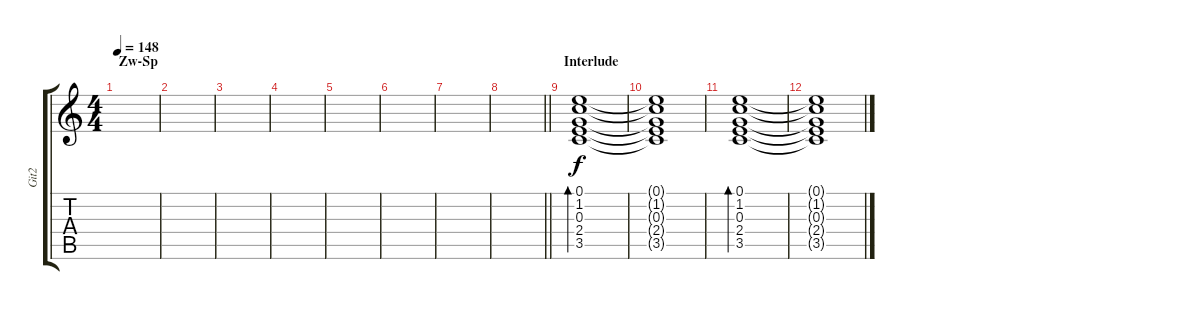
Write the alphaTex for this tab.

\track ("Git2" "Git2") {instrument distortionguitar}
\staff {score tabs}
\tuning (E4 B3 G3 D3 A2 E2) {hide}
\ts (4 4)
\section ("" "Zw-Sp")
\tempo 148
\clef g2
\ks c
|
|
|
|
|
|
|
\barLineRight lightlight
|
\section ("" "Interlude")
(0.1 1.2 0.3 2.4 3.5).1{bd 240 volume 13 instrument electricguitarclean} |
(0.1{t} 1.2{t} 0.3{t} 2.4{t} 3.5{t}).1 |
(0.1 1.2 0.3 2.4 3.5).1{bd 240} |
(0.1{t} 1.2{t} 0.3{t} 2.4{t} 3.5{t}).1
